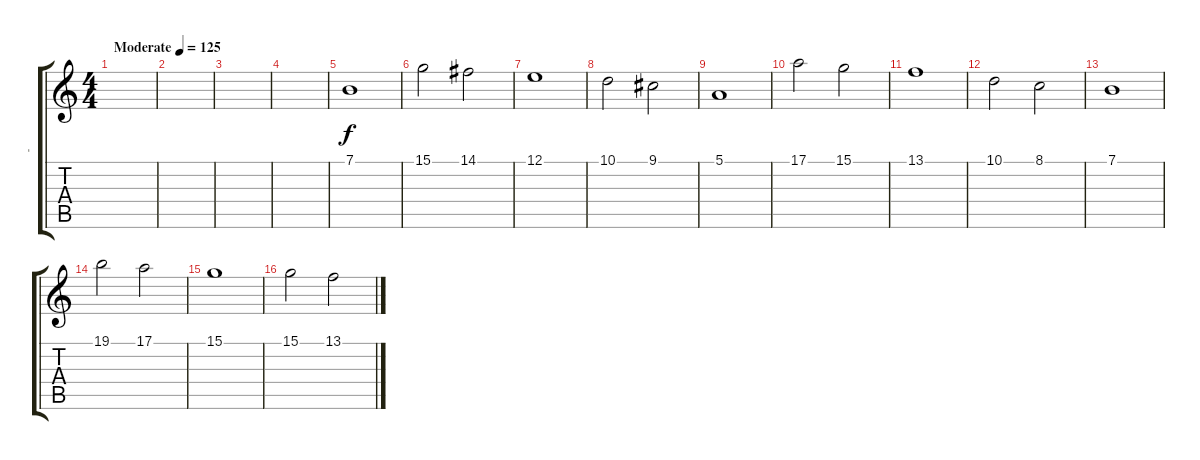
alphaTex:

\track ("-" "-") {instrument acousticgrandpiano}
\staff {score tabs}
\tuning (E4 B3 G3 D3 A2 E2) {hide}
\ts (4 4)
\tempo (125 "Moderate")
\clef g2
\ks c
|
|
|
|
7.1.1 |
15.1.2 14.1.2 |
12.1.1 |
10.1.2 9.1.2 |
5.1.1 |
17.1.2 15.1.2 |
13.1.1 |
10.1.2 8.1.2 |
7.1.1 |
19.1.2 17.1.2 |
15.1.1 |
15.1.2 13.1.2
